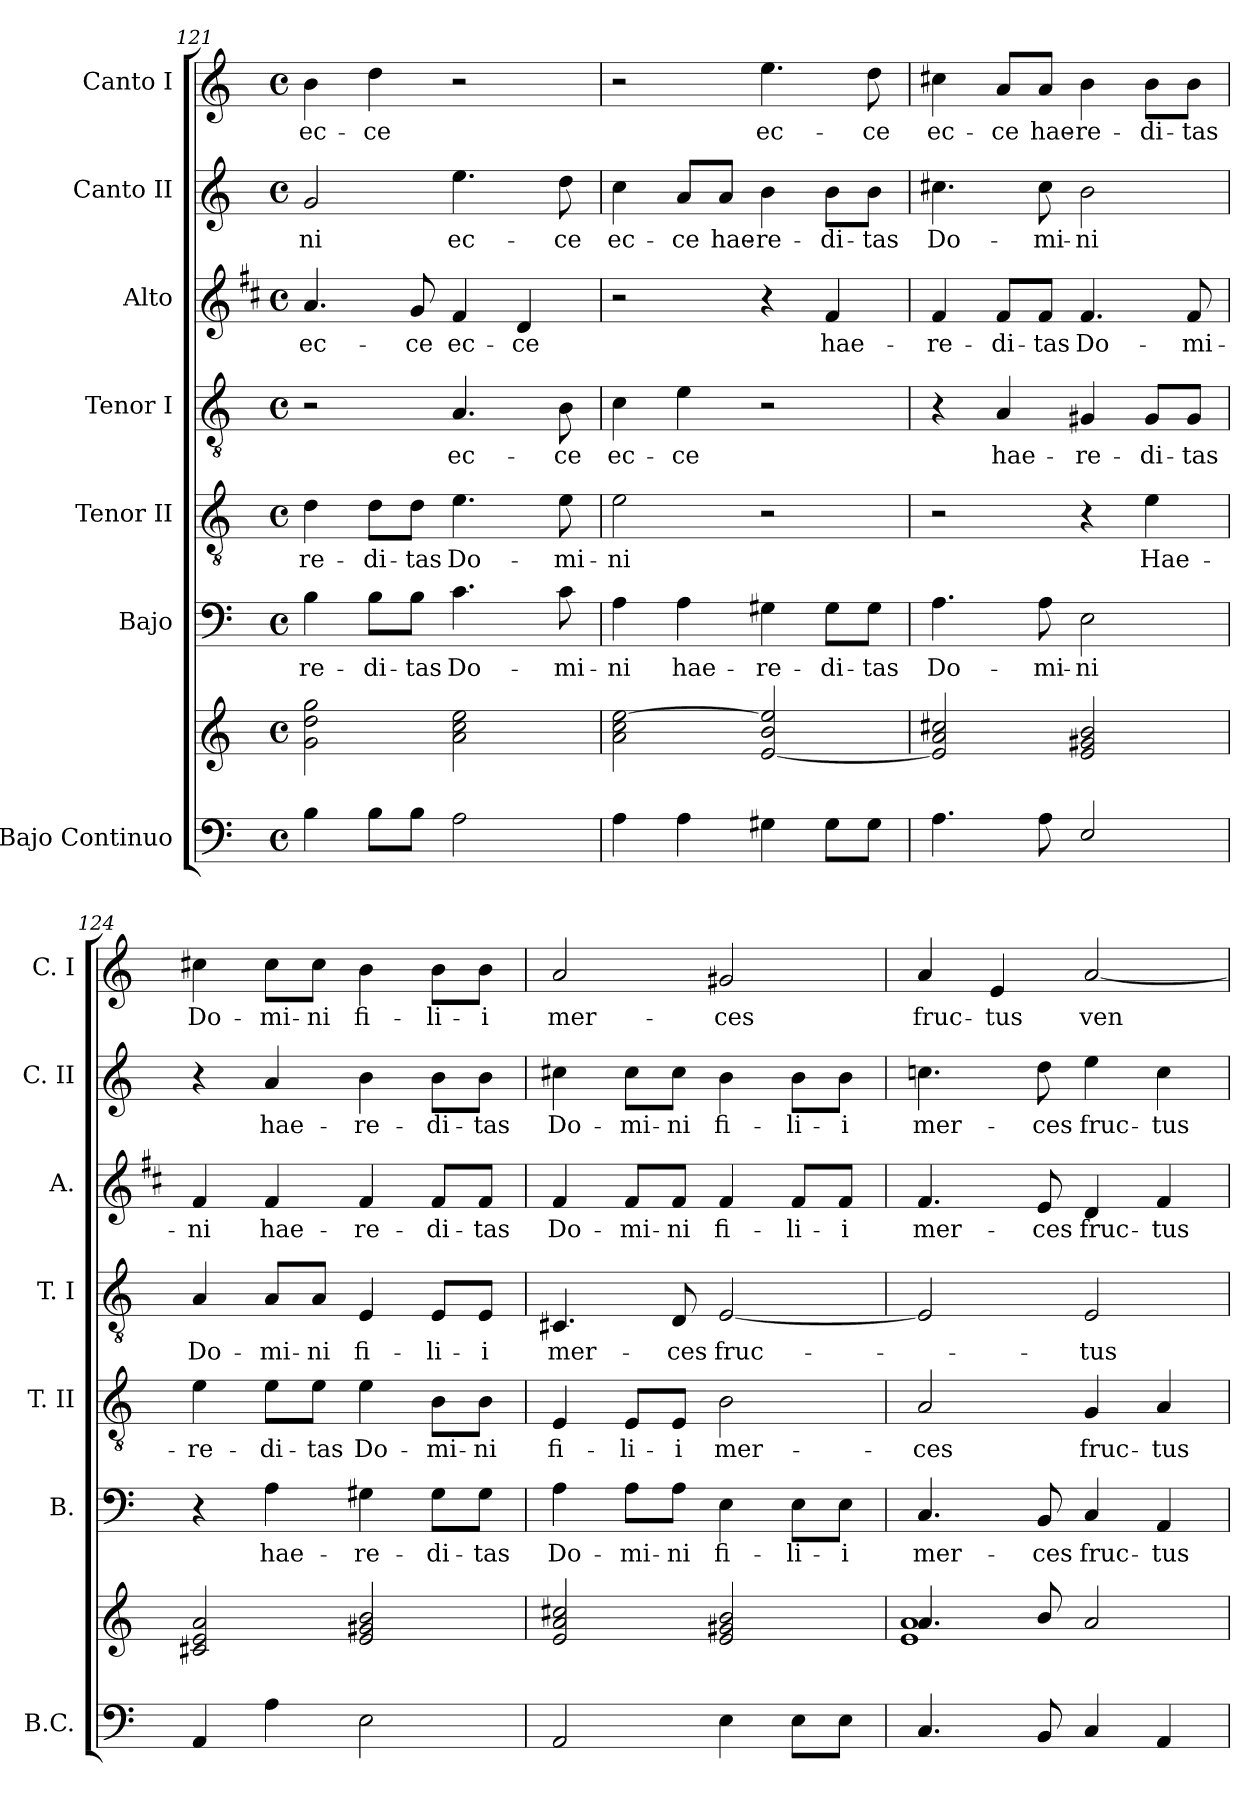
**kern	**kern	**kern	**text	**kern	**text	**kern	**text	**kern	**text	**kern	**text	**kern	**text
*part7	*part7	*part6	*part6	*part5	*part5	*part4	*part4	*part3	*part3	*part2	*part2	*part1	*part1
*staff8	*staff7	*staff6	*staff6	*staff5	*staff5	*staff4	*staff4	*staff3	*staff3	*staff2	*staff2	*staff1	*staff1
*I"Bajo Continuo	*	*I"Bajo	*	*I"Tenor II	*	*I"Tenor I	*	*I"Alto	*	*I"Canto II	*	*I"Canto I	*
*I'B.C.	*	*I'B.	*	*I'T. II	*	*I'T. I	*	*I'A.	*	*I'C. II	*	*I'C. I	*
*clefF4	*clefG2	*clefF4	*	*clefGv2	*	*clefGv2	*	*clefG2	*	*clefG2	*	*clefG2	*
*	*	*	*	*ITrd7c12	*	*ITrd7c12	*	*ITrd1c2	*	*	*	*	*
*k[]	*k[]	*k[]	*	*k[]	*	*k[]	*	*k[]	*	*k[]	*	*k[]	*
*M4/4	*M4/4	*M4/4	*	*M4/4	*	*M4/4	*	*M4/4	*	*M4/4	*	*M4/4	*
*met(c)	*met(c)	*met(c)	*	*met(c)	*	*met(c)	*	*met(c)	*	*met(c)	*	*met(c)	*
=121	=121	=121	=121	=121	=121	=121	=121	=121	=121	=121	=121	=121	=121
4B\	2g\ 2dd\ 2gg\	4B\	-re-	4D\	-re-	2r	.	4.g/	ec-	2g/	-ni	4b\	ec-
8B\L	.	8B\L	-di-	8D\L	-di-	.	.	.	.	.	.	4dd\	-ce
8B\J	.	8B\J	-tas	8D\J	-tas	.	.	8f/	-ce	.	.	.	.
2A\	2a\ 2cc\ 2ee\	4.c\	Do-	4.E\	Do-	4.AA/	ec-	4e/	ec-	4.ee\	ec-	2r	.
.	.	.	.	.	.	.	.	4c/	-ce	.	.	.	.
.	.	8c\	-mi-	8E\	-mi-	8BB\	-ce	.	.	8dd\	-ce	.	.
=122	=122	=122	=122	=122	=122	=122	=122	=122	=122	=122	=122	=122	=122
4A\	2a\ 2cc\ [2ee\	4A\	-ni	2E\	-ni	4C\	ec-	2r	.	4cc\	ec-	2r	.
4A\	.	4A\	hae-	.	.	4E\	-ce	.	.	8a/L	-ce	.	.
.	.	.	.	.	.	.	.	.	.	8a/J	hae-	.	.
4G#X\	[2e/ 2b/ 2ee/]	4G#X\	-re-	2r	.	2r	.	4r	.	4b\	-re-	4.ee\	ec-
8G#\L	.	8G#\L	-di-	.	.	.	.	4e/	hae-	8b\L	-di-	.	.
8G#\J	.	8G#\J	-tas	.	.	.	.	.	.	8b\J	-tas	8dd\	-ce
=123	=123	=123	=123	=123	=123	=123	=123	=123	=123	=123	=123	=123	=123
4.A\	2e/] 2a/ 2cc#X/	4.A\	Do-	2r	.	4r	.	4e/	-re-	4.cc#X\	Do-	4cc#X\	ec-
.	.	.	.	.	.	4AA/	hae-	8e/L	-di-	.	.	8a/L	-ce
8A\	.	8A\	-mi-	.	.	.	.	8e/J	-tas	8cc#\	-mi-	8a/J	hae-
2E/	2e/ 2g#X/ 2b/	2E\	-ni	4r	.	4GG#X/	-re-	4.e/	Do-	2b\	-ni	4b\	-re-
.	.	.	.	4E\	Hae-	8GG#/L	-di-	.	.	.	.	8b\L	-di-
.	.	.	.	.	.	8GG#/J	-tas	8e/	-mi-	.	.	8b\J	-tas
!!LO:LB:g=z
=124	=124	=124	=124	=124	=124	=124	=124	=124	=124	=124	=124	=124	=124
4AA/	2c#X/ 2e/ 2a/	4r	.	4E\	-re-	4AA/	Do-	4e/	-ni	4r	.	4cc#X\	Do-
4A\	.	4A\	hae-	8E\L	-di-	8AA/L	-mi-	4e/	hae-	4a/	hae-	8cc#\L	-mi-
.	.	.	.	8E\J	-tas	8AA/J	-ni	.	.	.	.	8cc#\J	-ni
2E\	2e/ 2g#X/ 2b/	4G#X\	-re-	4E\	Do-	4EE/	fi-	4e/	-re-	4b\	-re-	4b\	fi-
.	.	8G#\L	-di-	8BB\L	-mi-	8EE/L	-li-	8e/L	-di-	8b\L	-di-	8b\L	-li-
.	.	8G#\J	-tas	8BB\J	-ni	8EE/J	-i	8e/J	-tas	8b\J	-tas	8b\J	-i
=125	=125	=125	=125	=125	=125	=125	=125	=125	=125	=125	=125	=125	=125
2AA/	2e/ 2a/ 2cc#X/	4A\	Do-	4EE/	fi-	4.CC#X/	mer-	4e/	Do-	4cc#X\	Do-	2a/	mer-
.	.	8A\L	-mi-	8EE/L	-li-	.	.	8e/L	-mi-	8cc#\L	-mi-	.	.
.	.	8A\J	-ni	8EE/J	-i	8DD/	-ces	8e/J	-ni	8cc#\J	-ni	.	.
4E\	2e/ 2g#X/ 2b/	4E\	fi-	2BB\	mer-	[2EE/	fruc-	4e/	fi-	4b\	fi-	2g#X/	-ces
8E\L	.	8E\L	-li-	.	.	.	.	8e/L	-li-	8b\L	-li-	.	.
8E\J	.	8E\J	-i	.	.	.	.	8e/J	-i	8b\J	-i	.	.
=126	=126	=126	=126	=126	=126	=126	=126	=126	=126	=126	=126	=126	=126
*	*^	*	*	*	*	*	*	*	*	*	*	*	*
4.C/	4.a/	1e 1a	4.C/	mer-	2AA/	-ces	2EE/]	.	4.e/	mer-	4.ccn\	mer-	4a/	fruc-
.	.	.	.	.	.	.	.	.	.	.	.	.	4e/	-tus
8BB/	8b/	.	8BB/	-ces	.	.	.	.	8d/	-ces	8dd\	-ces	.	.
4C/	2a/	.	4C/	fruc-	4GG/	fruc-	2EE/	-tus	4c/	fruc-	4ee\	fruc-	[2a/	ven-
4AA/	.	.	4AA/	-tus	4AA/	-tus	.	.	4e/	-tus	4cc\	-tus	.	.
*	*v	*v	*	*	*	*	*	*	*	*	*	*	*	*
=	=	=	=	=	=	=	=	=	=	=	=	=	=
*-	*-	*-	*-	*-	*-	*-	*-	*-	*-	*-	*-	*-	*-
